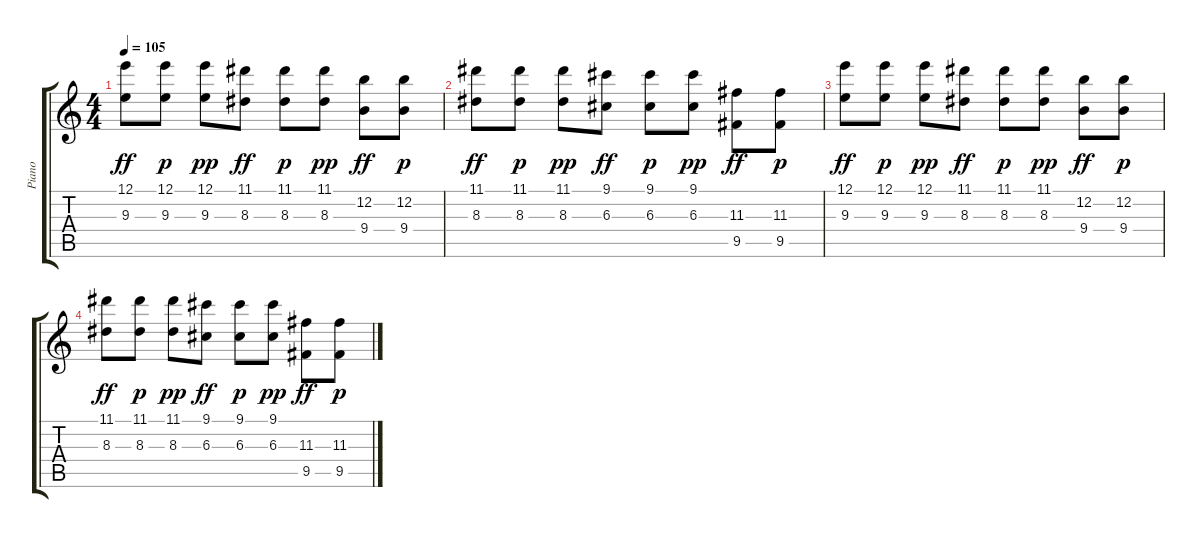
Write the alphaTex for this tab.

\track ("Piano" "Piano") {instrument acousticgrandpiano}
\staff {score tabs}
\tuning (E5 B4 G4 D4 A3 E3) {hide}
\ts (4 4)
\tempo 105
\clef g2
\ks c
(12.1 9.3).8{dy ff} (12.1 9.3).8{dy p} (12.1 9.3).8{dy pp} (11.1 8.3).8{dy ff} (11.1 8.3).8{dy p} (11.1 8.3).8{dy pp} (12.2 9.4).8{dy ff} (12.2 9.4).8{dy p} |
(11.1 8.3).8{dy ff} (11.1 8.3).8{dy p} (11.1 8.3).8{dy pp} (9.1 6.3).8{dy ff} (9.1 6.3).8{dy p} (9.1 6.3).8{dy pp} (11.3 9.5).8{dy ff} (11.3 9.5).8{dy p} |
(12.1 9.3).8{dy ff} (12.1 9.3).8{dy p} (12.1 9.3).8{dy pp} (11.1 8.3).8{dy ff} (11.1 8.3).8{dy p} (11.1 8.3).8{dy pp} (12.2 9.4).8{dy ff} (12.2 9.4).8{dy p} |
(11.1 8.3).8{dy ff} (11.1 8.3).8{dy p} (11.1 8.3).8{dy pp} (9.1 6.3).8{dy ff} (9.1 6.3).8{dy p} (9.1 6.3).8{dy pp} (11.3 9.5).8{dy ff} (11.3 9.5).8{dy p}
